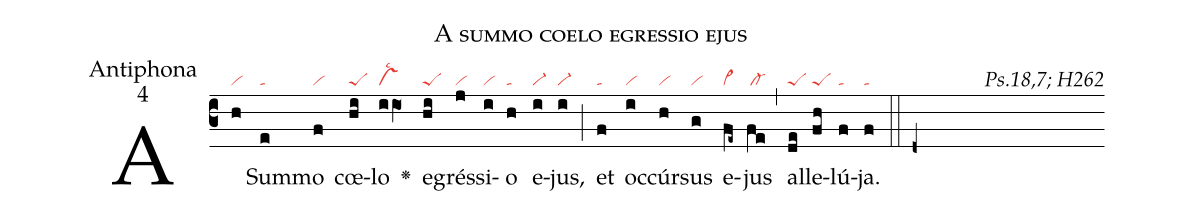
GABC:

name:A summo coelo egressio ejus;
office-part:Antiphona;
mode:4;
commentary:Ps.18,7; H262;
nabc-lines:1;
%%
(c3)A(h|vi) Sum(e|ta)mo(f|vi) cœ(hi|peS)lo(iiO1|vslsc2)  <v>\greheightstar</v>()
e(hi|peS)grés(j|vi)si(i|vi)o(h|ta) e(i|vi-)jus,(i|vi-) (;)
et(f|ta) oc(i|vi)cúr(h|vi)sus(g|vi) e(fe~|vi>)jus(fe|/cl-) (,)
al(de|peS)le(fh|peS)lú(f|ta)ja.(f|ta) (::d+)
